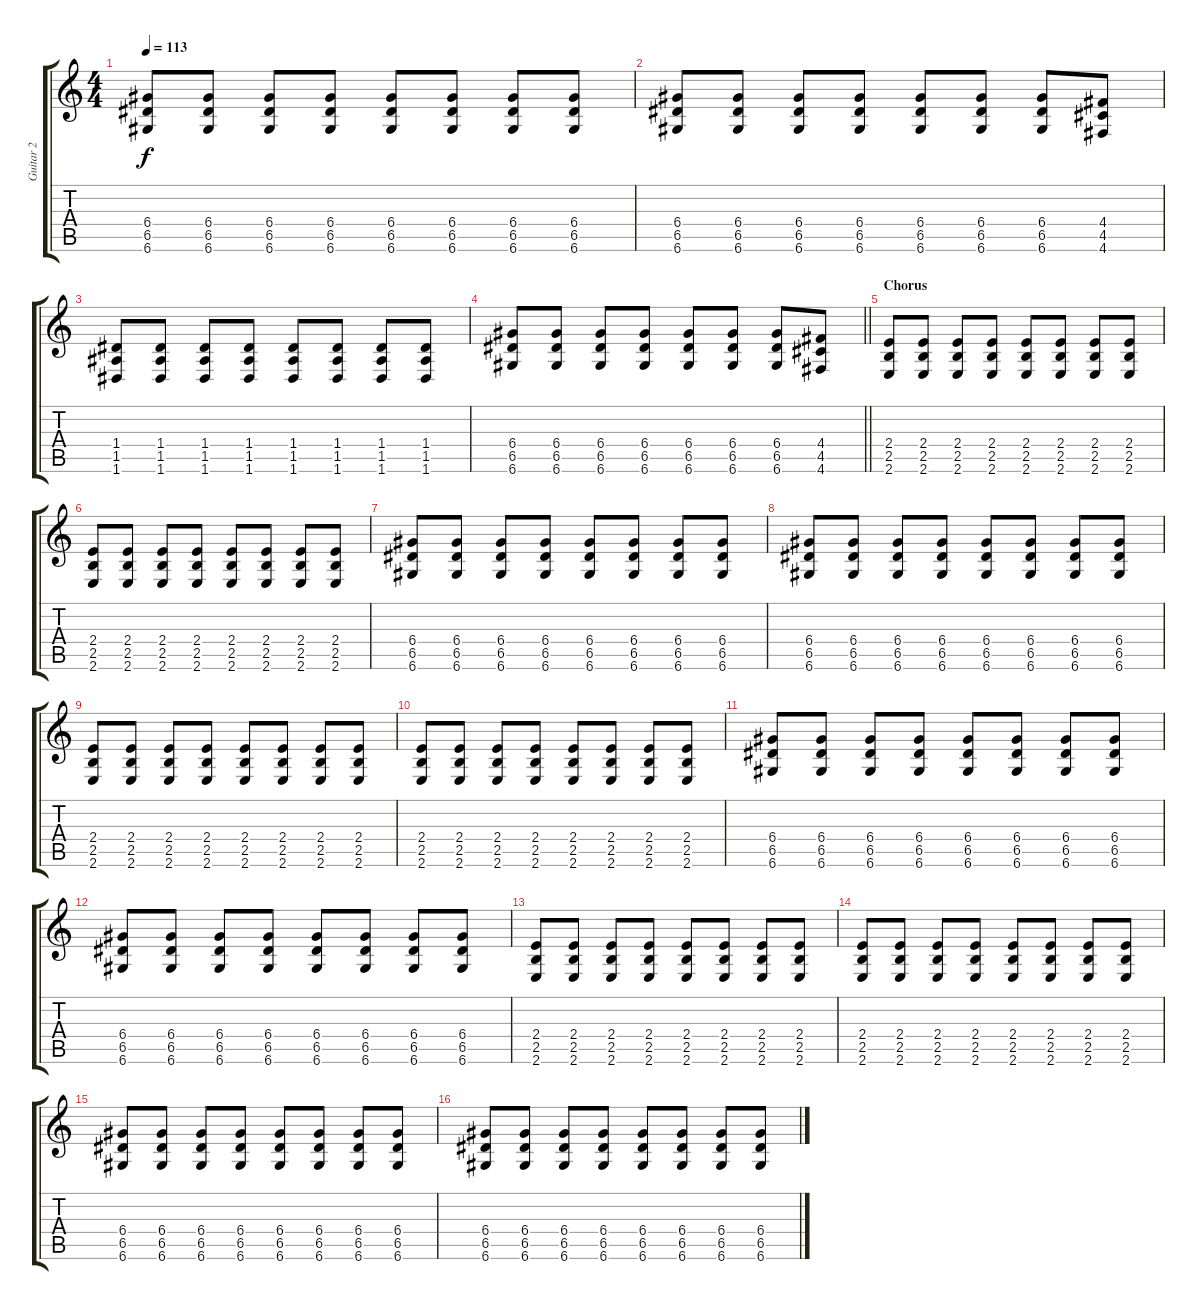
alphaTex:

\track ("Guitar 2" "Guitar 2") {instrument overdrivenguitar}
\staff {score tabs}
\tuning (E4 B3 G3 D3 A2 D2) {hide}
\ts (4 4)
\tempo 113
\clef g2
\ks c
(6.4 6.5 6.6).8{dy f} (6.4 6.5 6.6).8 (6.4 6.5 6.6).8 (6.4 6.5 6.6).8 (6.4 6.5 6.6).8 (6.4 6.5 6.6).8 (6.4 6.5 6.6).8 (6.4 6.5 6.6).8 |
(6.4 6.5 6.6).8 (6.4 6.5 6.6).8 (6.4 6.5 6.6).8 (6.4 6.5 6.6).8 (6.4 6.5 6.6).8 (6.4 6.5 6.6).8 (6.4 6.5 6.6).8 (4.4 4.5 4.6).8 |
(1.4 1.5 1.6).8 (1.4 1.5 1.6).8 (1.4 1.5 1.6).8 (1.4 1.5 1.6).8 (1.4 1.5 1.6).8 (1.4 1.5 1.6).8 (1.4 1.5 1.6).8 (1.4 1.5 1.6).8 |
\barLineRight lightlight
(6.4 6.5 6.6).8 (6.4 6.5 6.6).8 (6.4 6.5 6.6).8 (6.4 6.5 6.6).8 (6.4 6.5 6.6).8 (6.4 6.5 6.6).8 (6.4 6.5 6.6).8 (4.4 4.5 4.6).8 |
\section ("" "Chorus")
(2.4 2.5 2.6).8 (2.4 2.5 2.6).8 (2.4 2.5 2.6).8 (2.4 2.5 2.6).8 (2.4 2.5 2.6).8 (2.4 2.5 2.6).8 (2.4 2.5 2.6).8 (2.4 2.5 2.6).8 |
(2.4 2.5 2.6).8 (2.4 2.5 2.6).8 (2.4 2.5 2.6).8 (2.4 2.5 2.6).8 (2.4 2.5 2.6).8 (2.4 2.5 2.6).8 (2.4 2.5 2.6).8 (2.4 2.5 2.6).8 |
(6.4 6.5 6.6).8 (6.4 6.5 6.6).8 (6.4 6.5 6.6).8 (6.4 6.5 6.6).8 (6.4 6.5 6.6).8 (6.4 6.5 6.6).8 (6.4 6.5 6.6).8 (6.4 6.5 6.6).8 |
(6.4 6.5 6.6).8 (6.4 6.5 6.6).8 (6.4 6.5 6.6).8 (6.4 6.5 6.6).8 (6.4 6.5 6.6).8 (6.4 6.5 6.6).8 (6.4 6.5 6.6).8 (6.4 6.5 6.6).8 |
(2.4 2.5 2.6).8 (2.4 2.5 2.6).8 (2.4 2.5 2.6).8 (2.4 2.5 2.6).8 (2.4 2.5 2.6).8 (2.4 2.5 2.6).8 (2.4 2.5 2.6).8 (2.4 2.5 2.6).8 |
(2.4 2.5 2.6).8 (2.4 2.5 2.6).8 (2.4 2.5 2.6).8 (2.4 2.5 2.6).8 (2.4 2.5 2.6).8 (2.4 2.5 2.6).8 (2.4 2.5 2.6).8 (2.4 2.5 2.6).8 |
(6.4 6.5 6.6).8 (6.4 6.5 6.6).8 (6.4 6.5 6.6).8 (6.4 6.5 6.6).8 (6.4 6.5 6.6).8 (6.4 6.5 6.6).8 (6.4 6.5 6.6).8 (6.4 6.5 6.6).8 |
(6.4 6.5 6.6).8 (6.4 6.5 6.6).8 (6.4 6.5 6.6).8 (6.4 6.5 6.6).8 (6.4 6.5 6.6).8 (6.4 6.5 6.6).8 (6.4 6.5 6.6).8 (6.4 6.5 6.6).8 |
(2.4 2.5 2.6).8 (2.4 2.5 2.6).8 (2.4 2.5 2.6).8 (2.4 2.5 2.6).8 (2.4 2.5 2.6).8 (2.4 2.5 2.6).8 (2.4 2.5 2.6).8 (2.4 2.5 2.6).8 |
(2.4 2.5 2.6).8 (2.4 2.5 2.6).8 (2.4 2.5 2.6).8 (2.4 2.5 2.6).8 (2.4 2.5 2.6).8 (2.4 2.5 2.6).8 (2.4 2.5 2.6).8 (2.4 2.5 2.6).8 |
(6.4 6.5 6.6).8 (6.4 6.5 6.6).8 (6.4 6.5 6.6).8 (6.4 6.5 6.6).8 (6.4 6.5 6.6).8 (6.4 6.5 6.6).8 (6.4 6.5 6.6).8 (6.4 6.5 6.6).8 |
(6.4 6.5 6.6).8 (6.4 6.5 6.6).8 (6.4 6.5 6.6).8 (6.4 6.5 6.6).8 (6.4 6.5 6.6).8 (6.4 6.5 6.6).8 (6.4 6.5 6.6).8 (6.4 6.5 6.6).8
